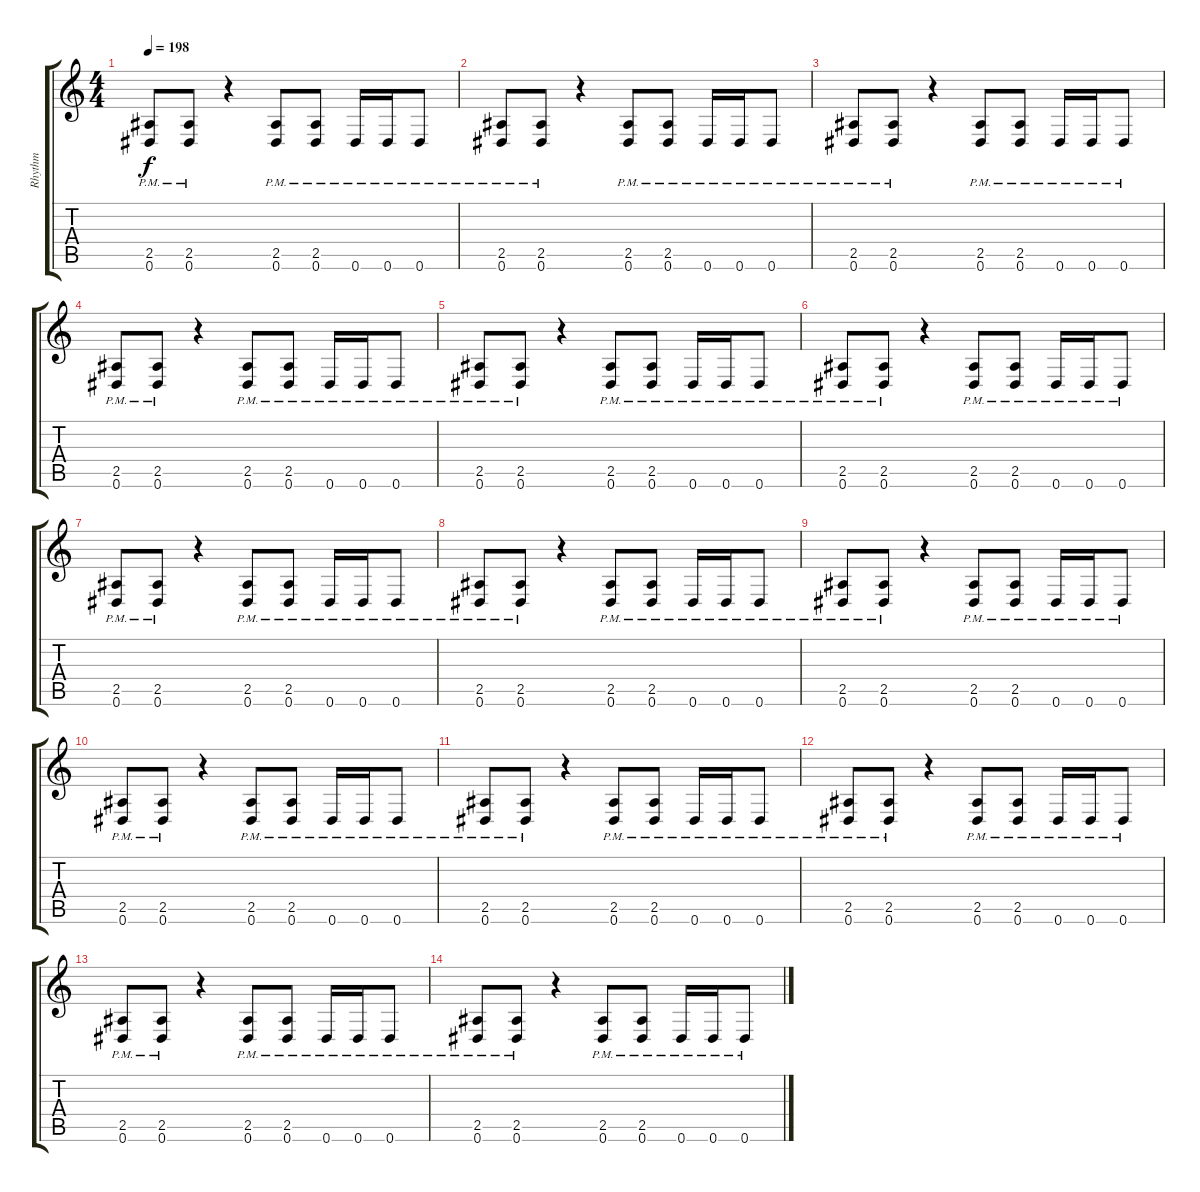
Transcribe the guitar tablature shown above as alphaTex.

\track ("Rhythm" "Rhythm") {instrument distortionguitar}
\staff {score tabs}
\tuning (Eb4 Bb3 Gb3 Db3 Ab2 Eb2) {hide}
\ts (4 4)
\tempo 198
\clef g2
\ks c
(2.5{pm} 0.6{pm}).8{dy f} (2.5{pm} 0.6{pm}).8 r.4 (2.5{pm} 0.6{pm}).8 (2.5{pm} 0.6{pm}).8 0.6{pm}.16 0.6{pm}.16 0.6{pm}.8 |
(2.5{pm} 0.6{pm}).8 (2.5{pm} 0.6{pm}).8 r.4 (2.5{pm} 0.6{pm}).8 (2.5{pm} 0.6{pm}).8 0.6{pm}.16 0.6{pm}.16 0.6{pm}.8 |
(2.5{pm} 0.6{pm}).8{volume 4} (2.5{pm} 0.6{pm}).8 r.4 (2.5{pm} 0.6{pm}).8 (2.5{pm} 0.6{pm}).8 0.6{pm}.16 0.6{pm}.16 0.6{pm}.8 |
(2.5{pm} 0.6{pm}).8 (2.5{pm} 0.6{pm}).8 r.4 (2.5{pm} 0.6{pm}).8 (2.5{pm} 0.6{pm}).8 0.6{pm}.16 0.6{pm}.16 0.6{pm}.8 |
(2.5{pm} 0.6{pm}).8 (2.5{pm} 0.6{pm}).8 r.4 (2.5{pm} 0.6{pm}).8 (2.5{pm} 0.6{pm}).8 0.6{pm}.16 0.6{pm}.16 0.6{pm}.8 |
(2.5{pm} 0.6{pm}).8 (2.5{pm} 0.6{pm}).8 r.4 (2.5{pm} 0.6{pm}).8 (2.5{pm} 0.6{pm}).8 0.6{pm}.16 0.6{pm}.16 0.6{pm}.8 |
(2.5{pm} 0.6{pm}).8{volume 3} (2.5{pm} 0.6{pm}).8 r.4 (2.5{pm} 0.6{pm}).8 (2.5{pm} 0.6{pm}).8 0.6{pm}.16 0.6{pm}.16 0.6{pm}.8 |
(2.5{pm} 0.6{pm}).8 (2.5{pm} 0.6{pm}).8 r.4 (2.5{pm} 0.6{pm}).8 (2.5{pm} 0.6{pm}).8 0.6{pm}.16 0.6{pm}.16 0.6{pm}.8 |
(2.5{pm} 0.6{pm}).8 (2.5{pm} 0.6{pm}).8 r.4 (2.5{pm} 0.6{pm}).8 (2.5{pm} 0.6{pm}).8 0.6{pm}.16 0.6{pm}.16 0.6{pm}.8 |
(2.5{pm} 0.6{pm}).8 (2.5{pm} 0.6{pm}).8 r.4 (2.5{pm} 0.6{pm}).8 (2.5{pm} 0.6{pm}).8 0.6{pm}.16 0.6{pm}.16 0.6{pm}.8 |
(2.5{pm} 0.6{pm}).8{volume 0} (2.5{pm} 0.6{pm}).8 r.4 (2.5{pm} 0.6{pm}).8 (2.5{pm} 0.6{pm}).8 0.6{pm}.16 0.6{pm}.16 0.6{pm}.8 |
(2.5{pm} 0.6{pm}).8 (2.5{pm} 0.6{pm}).8 r.4 (2.5{pm} 0.6{pm}).8 (2.5{pm} 0.6{pm}).8 0.6{pm}.16 0.6{pm}.16 0.6{pm}.8 |
(2.5{pm} 0.6{pm}).8 (2.5{pm} 0.6{pm}).8 r.4 (2.5{pm} 0.6{pm}).8 (2.5{pm} 0.6{pm}).8 0.6{pm}.16 0.6{pm}.16 0.6{pm}.8 |
(2.5{pm} 0.6{pm}).8 (2.5{pm} 0.6{pm}).8 r.4 (2.5{pm} 0.6{pm}).8 (2.5{pm} 0.6{pm}).8 0.6{pm}.16 0.6{pm}.16 0.6{pm}.8
